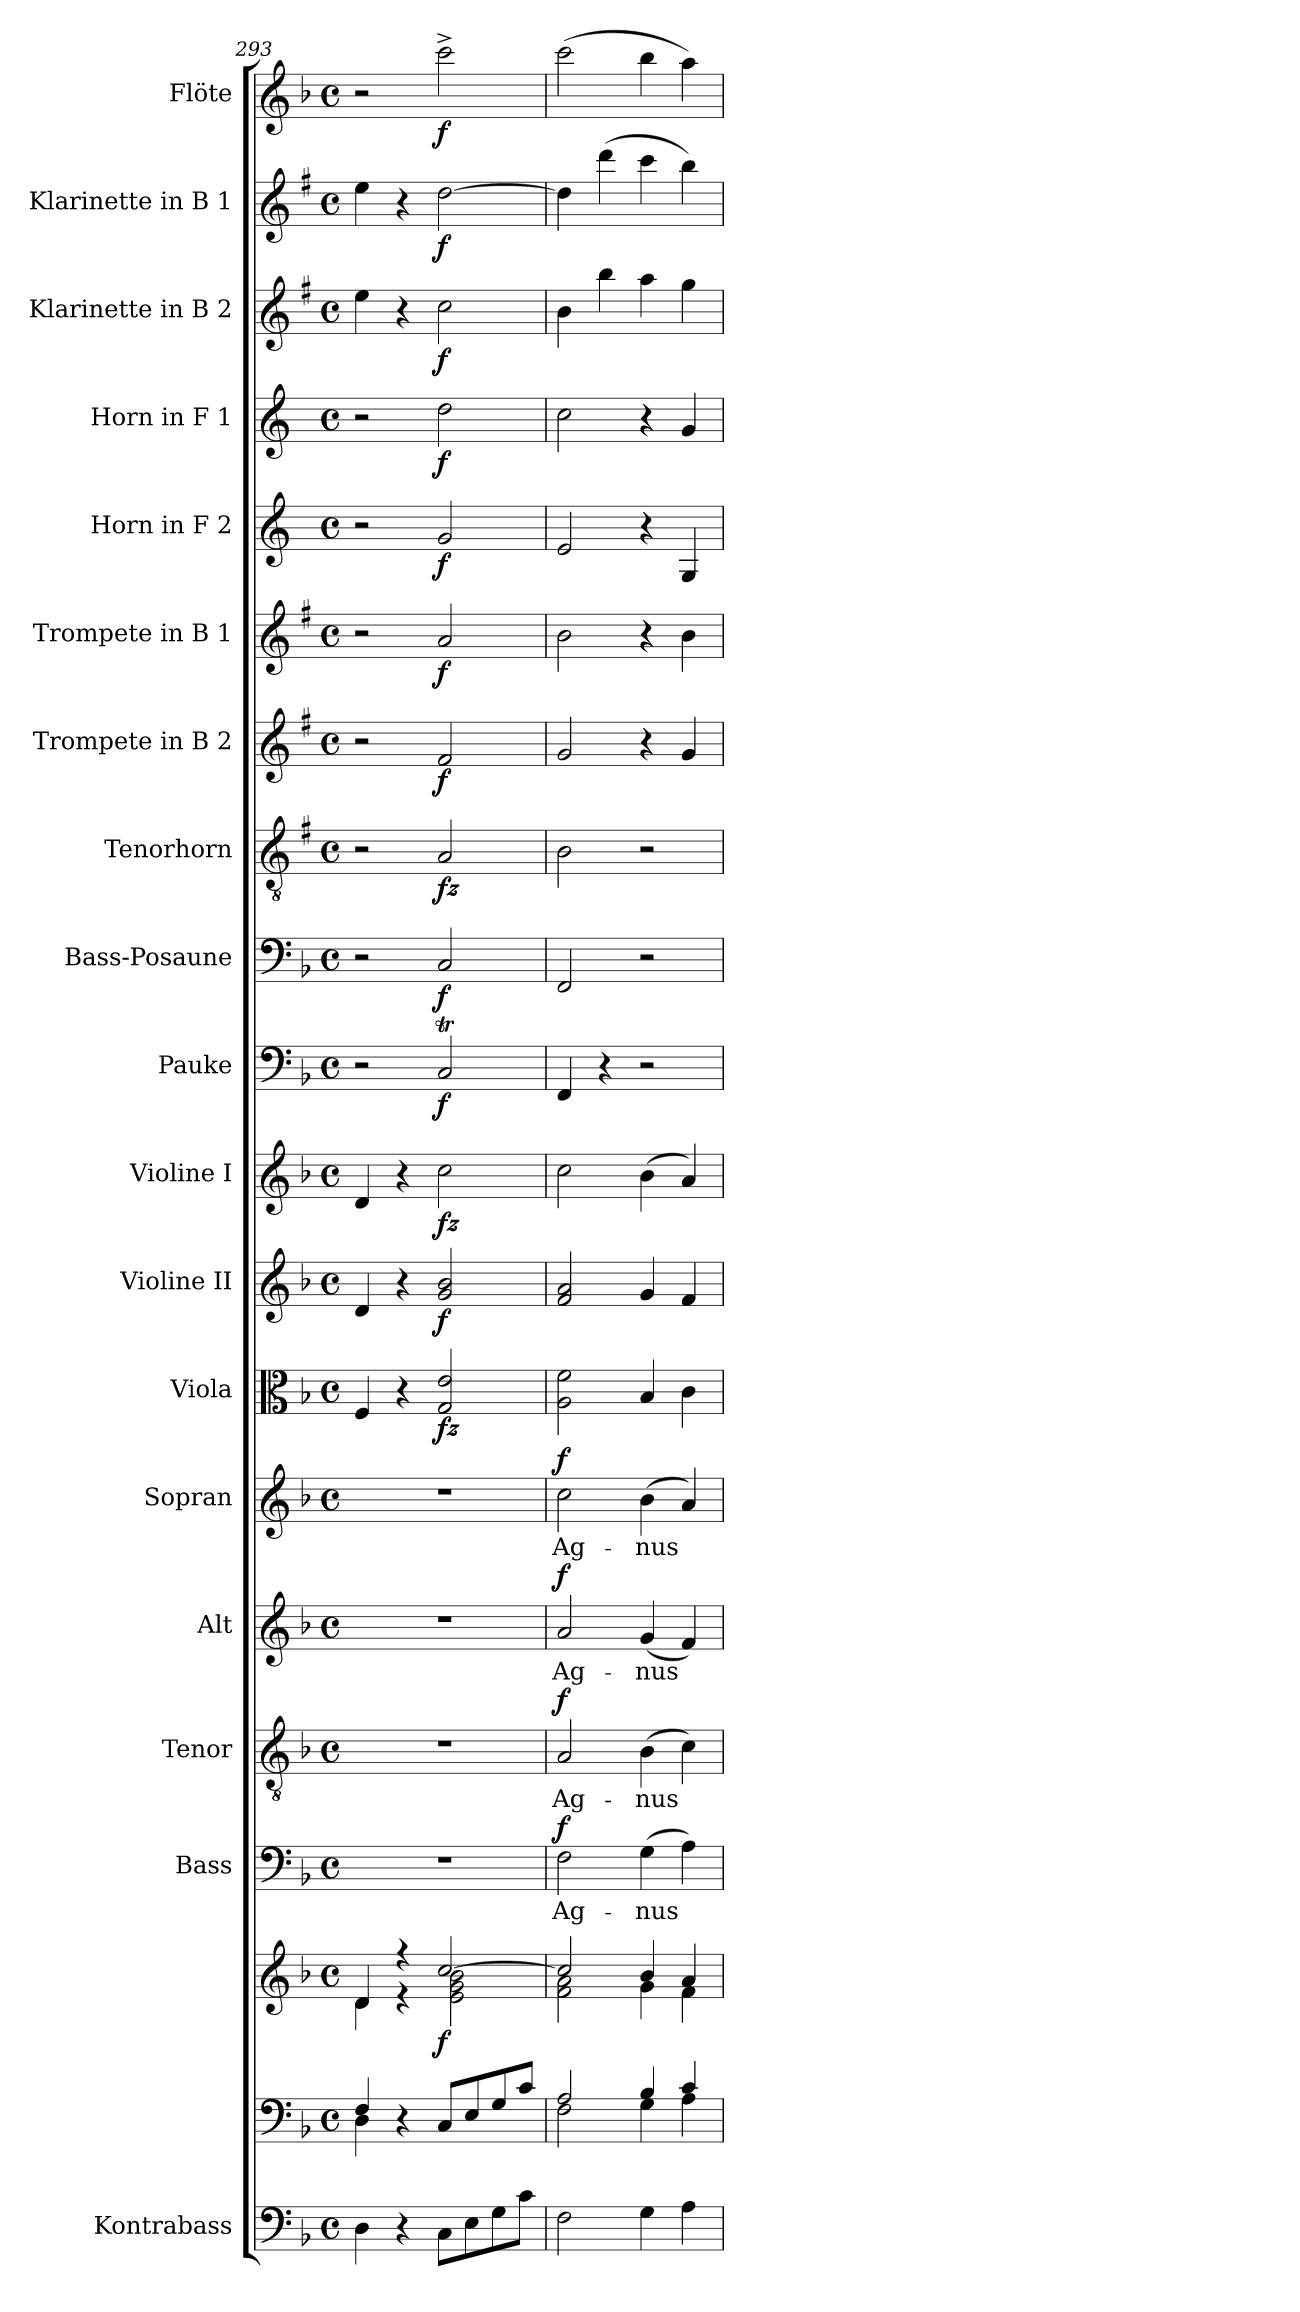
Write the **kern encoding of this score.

**kern	**kern	**kern	**dynam	**kern	**text	**dynam	**kern	**text	**dynam	**kern	**text	**dynam	**kern	**text	**dynam	**kern	**dynam	**kern	**dynam	**kern	**dynam	**kern	**dynam	**kern	**dynam	**kern	**dynam	**kern	**dynam	**kern	**dynam	**kern	**dynam	**kern	**dynam	**kern	**dynam	**kern	**dynam	**kern	**dynam
*part19	*part18	*part18	*part18	*part17	*part17	*part17	*part16	*part16	*part16	*part15	*part15	*part15	*part14	*part14	*part14	*part13	*part13	*part12	*part12	*part11	*part11	*part10	*part10	*part9	*part9	*part8	*part8	*part7	*part7	*part6	*part6	*part5	*part5	*part4	*part4	*part3	*part3	*part2	*part2	*part1	*part1
*staff20	*staff19	*staff18	*staff18/19	*staff17	*staff17	*staff17	*staff16	*staff16	*staff16	*staff15	*staff15	*staff15	*staff14	*staff14	*staff14	*staff13	*staff13	*staff12	*staff12	*staff11	*staff11	*staff10	*staff10	*staff9	*staff9	*staff8	*staff8	*staff7	*staff7	*staff6	*staff6	*staff5	*staff5	*staff4	*staff4	*staff3	*staff3	*staff2	*staff2	*staff1	*staff1
*I"Kontrabass	*	*	*	*I"Bass	*	*	*I"Tenor	*	*	*I"Alt	*	*	*I"Sopran	*	*	*I"Viola	*	*I"Violine II	*	*I"Violine I	*	*I"Pauke	*	*I"Bass-Posaune	*	*I"Tenorhorn	*	*I"Trompete in B 2	*	*I"Trompete in B 1	*	*I"Horn in F 2	*	*I"Horn in F 1	*	*I"Klarinette in B 2	*	*I"Klarinette in B 1	*	*I"Flöte	*
*I'Kb.	*	*	*	*I'B	*	*	*I'T	*	*	*I'A	*	*	*I'S	*	*	*I'Vla.	*	*I'Vl. II	*	*I'Vl. I	*	*I'Pk.	*	*I'B. Pos.	*	*I'T	*	*	*	*	*	*I'Hrn. 2	*	*I'Hrn. 1	*	*	*	*	*	*I'Fl.	*
!!LO:PB:g=z
*clefF4	*clefF4	*clefG2	*	*clefF4	*	*	*clefGv2	*	*	*clefG2	*	*	*clefG2	*	*	*clefC3	*	*clefG2	*	*clefG2	*	*clefF4	*	*clefF4	*	*clefGv2	*	*clefG2	*	*clefG2	*	*clefG2	*	*clefG2	*	*clefG2	*	*clefG2	*	*clefG2	*
*ITrd7c12	*	*	*	*	*	*	*	*	*	*	*	*	*	*	*	*	*	*	*	*	*	*	*	*	*	*ITrd1c2	*	*ITrd1c2	*	*ITrd1c2	*	*ITrd4c7	*	*ITrd4c7	*	*ITrd1c2	*	*ITrd1c2	*	*	*
*k[b-]	*k[b-]	*k[b-]	*	*k[b-]	*	*	*k[b-]	*	*	*k[b-]	*	*	*k[b-]	*	*	*k[b-]	*	*k[b-]	*	*k[b-]	*	*k[b-]	*	*k[b-]	*	*k[b-]	*	*k[b-]	*	*k[b-]	*	*k[b-]	*	*k[b-]	*	*k[b-]	*	*k[b-]	*	*k[b-]	*
*F:	*F:	*F:	*	*F:	*	*	*F:	*	*	*F:	*	*	*F:	*	*	*F:	*	*F:	*	*F:	*	*F:	*	*F:	*	*F:	*	*F:	*	*F:	*	*F:	*	*F:	*	*F:	*	*F:	*	*F:	*
*M4/4	*M4/4	*M4/4	*	*M4/4	*	*	*M4/4	*	*	*M4/4	*	*	*M4/4	*	*	*M4/4	*	*M4/4	*	*M4/4	*	*M4/4	*	*M4/4	*	*M4/4	*	*M4/4	*	*M4/4	*	*M4/4	*	*M4/4	*	*M4/4	*	*M4/4	*	*M4/4	*
*met(c)	*met(c)	*met(c)	*	*met(c)	*	*	*met(c)	*	*	*met(c)	*	*	*met(c)	*	*	*met(c)	*	*met(c)	*	*met(c)	*	*met(c)	*	*met(c)	*	*met(c)	*	*met(c)	*	*met(c)	*	*met(c)	*	*met(c)	*	*met(c)	*	*met(c)	*	*met(c)	*
=293	=293	=293	=293	=293	=293	=293	=293	=293	=293	=293	=293	=293	=293	=293	=293	=293	=293	=293	=293	=293	=293	=293	=293	=293	=293	=293	=293	=293	=293	=293	=293	=293	=293	=293	=293	=293	=293	=293	=293	=293	=293
*	*^	*^	*	*	*	*	*	*	*	*	*	*	*	*	*	*	*	*	*	*	*	*	*	*	*	*	*	*	*	*	*	*	*	*	*	*	*	*	*	*	*
4DD\	4F/	4D\	4d/	4d\	.	1r	.	.	1r	.	.	1r	.	.	1r	.	.	4F/	.	4d/	.	4d/	.	2r	.	2r	.	2r	.	2r	.	2r	.	2r	.	2r	.	4dd\	.	4dd\	.	2r	.
4r	4r	2.ryy	4r	4r	.	.	.	.	.	.	.	.	.	.	.	.	.	4r	.	4r	.	4r	.	.	.	.	.	.	.	.	.	.	.	.	.	.	.	4r	.	4r	.	.	.
!	!	!	!	!	!LO:DY:b	!	!	!	!	!	!	!	!	!	!	!	!	!	!LO:DY:b	!	!LO:DY:b	!	!LO:DY:b	!	!LO:DY:b	!	!LO:DY:b	!	!LO:DY:b	!	!LO:DY:b	!	!LO:DY:b	!	!LO:DY:b	!	!LO:DY:b	!	!LO:DY:b	!	!LO:DY:b	!	!LO:DY:b
8CC\L	8C/L	.	[>2cc/	2e\ 2g\ 2b-\	f	.	.	.	.	.	.	.	.	.	.	.	.	2G/ 2e/	fz	2g/ 2b-/	f	2cc\	fz	2CT/	f	2C/	f	2G/	fz	2e/	f	2g/	f	2c/	f	2g\	f	2b-\	f	[2cc\	f	2ccc^>\	f
8EE\	8E/	.	.	.	.	.	.	.	.	.	.	.	.	.	.	.	.	.	.	.	.	.	.	.	.	.	.	.	.	.	.	.	.	.	.	.	.	.	.	.	.	.	.
8GG\	8G/	.	.	.	.	.	.	.	.	.	.	.	.	.	.	.	.	.	.	.	.	.	.	.	.	.	.	.	.	.	.	.	.	.	.	.	.	.	.	.	.	.	.
8C\J	8c/J	.	.	.	.	.	.	.	.	.	.	.	.	.	.	.	.	.	.	.	.	.	.	.	.	.	.	.	.	.	.	.	.	.	.	.	.	.	.	.	.	.	.
=294	=294	=294	=294	=294	=294	=294	=294	=294	=294	=294	=294	=294	=294	=294	=294	=294	=294	=294	=294	=294	=294	=294	=294	=294	=294	=294	=294	=294	=294	=294	=294	=294	=294	=294	=294	=294	=294	=294	=294	=294	=294	=294	=294
!	!	!	!	!	!	!	!LO:LY:b	!LO:DY:a	!	!LO:LY:b	!LO:DY:a	!	!LO:LY:b	!LO:DY:a	!	!LO:LY:b	!LO:DY:a	!	!	!	!	!	!	!	!	!	!	!	!	!	!	!	!	!	!	!	!	!	!	!	!	!	!
2FF\	2A/	2F\	2cc/]	2f\ 2a\	.	2F\	Ag-	f	2A/	Ag-	f	2a/	Ag-	f	2cc\	Ag-	f	2A\ 2f\	.	2f/ 2a/	.	2cc\	.	4FF/	.	2FF/	.	2A\	.	2f/	.	2a\	.	2A/	.	2f\	.	4a\	.	4cc\]	.	(>2ccc\	.
.	.	.	.	.	.	.	.	.	.	.	.	.	.	.	.	.	.	.	.	.	.	.	.	4r	.	.	.	.	.	.	.	.	.	.	.	.	.	4aa\	.	(>4ccc\	.	.	.
!	!	!	!	!	!	!	!LO:LY:b	!	!	!LO:LY:b	!	!	!LO:LY:b	!	!	!LO:LY:b	!	!	!	!	!	!	!	!	!	!	!	!	!	!	!	!	!	!	!	!	!	!	!	!	!	!	!
4GG\	4B-/	4G\	4b-/	4g\	.	(>4G\	-nus	.	(>4B-\	-nus	.	(<4g/	-nus	.	(>4b-\	-nus	.	4B-/	.	4g/	.	(>4b-\	.	2r	.	2r	.	2r	.	4r	.	4r	.	4r	.	4r	.	4gg\	.	4bb-\	.	4bb-\	.
4AA\	4c/	4A\	4a/	4f\	.	4A\)	.	.	4c\)	.	.	4f/)	.	.	4a/)	.	.	4c\	.	4f/	.	4a/)	.	.	.	.	.	.	.	4f/	.	4a\	.	4C/	.	4c/	.	4ff\	.	4aa\)	.	4aa\)	.
*	*v	*v	*	*	*	*	*	*	*	*	*	*	*	*	*	*	*	*	*	*	*	*	*	*	*	*	*	*	*	*	*	*	*	*	*	*	*	*	*	*	*	*	*
*	*	*v	*v	*	*	*	*	*	*	*	*	*	*	*	*	*	*	*	*	*	*	*	*	*	*	*	*	*	*	*	*	*	*	*	*	*	*	*	*	*	*	*
=	=	=	=	=	=	=	=	=	=	=	=	=	=	=	=	=	=	=	=	=	=	=	=	=	=	=	=	=	=	=	=	=	=	=	=	=	=	=	=	=	=
*-	*-	*-	*-	*-	*-	*-	*-	*-	*-	*-	*-	*-	*-	*-	*-	*-	*-	*-	*-	*-	*-	*-	*-	*-	*-	*-	*-	*-	*-	*-	*-	*-	*-	*-	*-	*-	*-	*-	*-	*-	*-
